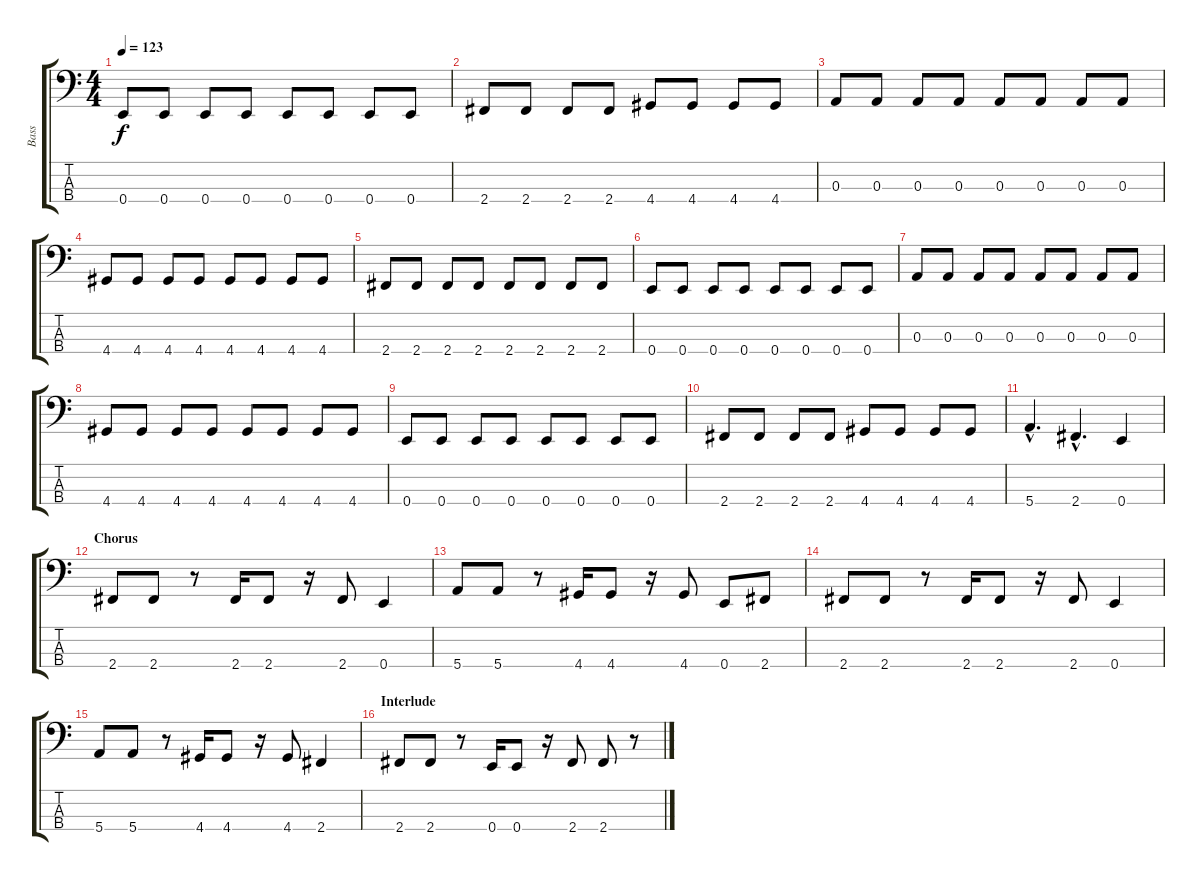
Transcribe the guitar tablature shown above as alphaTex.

\track ("Bass" "Bass") {instrument electricbassfinger}
\staff {score tabs}
\tuning (G2 D2 A1 E1) {hide}
\ts (4 4)
\tempo 123
\clef f4
\ks c
0.4.8{dy f} 0.4.8 0.4.8 0.4.8 0.4.8 0.4.8 0.4.8 0.4.8 |
2.4.8 2.4.8 2.4.8 2.4.8 4.4.8 4.4.8 4.4.8 4.4.8 |
0.3.8 0.3.8 0.3.8 0.3.8 0.3.8 0.3.8 0.3.8 0.3.8 |
4.4.8 4.4.8 4.4.8 4.4.8 4.4.8 4.4.8 4.4.8 4.4.8 |
2.4.8 2.4.8 2.4.8 2.4.8 2.4.8 2.4.8 2.4.8 2.4.8 |
0.4.8 0.4.8 0.4.8 0.4.8 0.4.8 0.4.8 0.4.8 0.4.8 |
0.3.8 0.3.8 0.3.8 0.3.8 0.3.8 0.3.8 0.3.8 0.3.8 |
4.4.8 4.4.8 4.4.8 4.4.8 4.4.8 4.4.8 4.4.8 4.4.8 |
0.4.8 0.4.8 0.4.8 0.4.8 0.4.8 0.4.8 0.4.8 0.4.8 |
2.4.8 2.4.8 2.4.8 2.4.8 4.4.8 4.4.8 4.4.8 4.4.8 |
5.4{hac}.4{d} 2.4{hac}.4{d} 0.4.4 |
\section ("" "Chorus")
2.4.8 2.4.8 r.8 2.4.16 2.4.8 r.16 2.4.8 0.4.4 |
5.4.8 5.4.8 r.8 4.4.16 4.4.8 r.16 4.4.8 0.4.8 2.4.8 |
2.4.8 2.4.8 r.8 2.4.16 2.4.8 r.16 2.4.8 0.4.4 |
5.4.8 5.4.8 r.8 4.4.16 4.4.8 r.16 4.4.8 2.4.4 |
\section ("" "Interlude")
2.4.8 2.4.8 r.8 0.4.16 0.4.8 r.16 2.4.8 2.4.8 r.8
